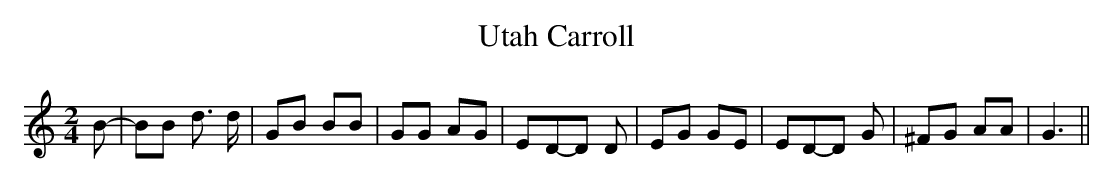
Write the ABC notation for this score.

X:1
T:Utah Carroll
M:2/4
L:1/8
K:C
 B-| BB d3/2 d/2| GB BB| GG AG|E-D-D D| EG GE| ED-D G| ^FG AA| G3||\
